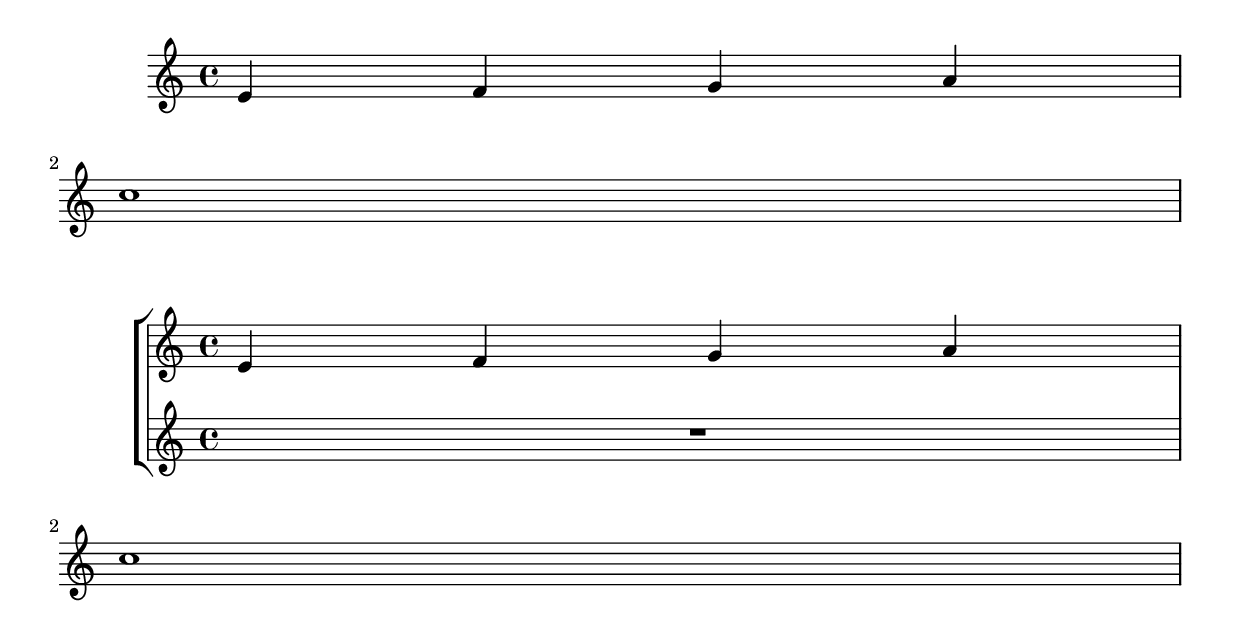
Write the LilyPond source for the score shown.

%% DO NOT EDIT this file manually; it is automatically
%% generated from LSR http://lsr.dsi.unimi.it
%% Make any changes in LSR itself, or in Documentation/snippets/new/ ,
%% and then run scripts/auxiliar/makelsr.py
%%
%% This file is in the public domain.
\version "2.17.25"

\header {
  lsrtags = "breaks, staff-notation, tweaks-and-overrides"

  texidoc = "
The first empty staff can also be removed from the score by setting the
@code{VerticalAxisGroup} property @code{remove-first}. This can be done
globally inside the @code{\\layout} block, or locally inside the
specific staff that should be removed.  In the latter case, you have to
specify the context (@code{Staff} applies only to the current staff) in
front of the property.

The lower staff of the second staff group is not removed, because the
setting applies only to the specific staff inside of which it is
written.

"
  doctitle = "Removing the first empty line"
} % begin verbatim


\layout {
  \context {
    \Staff \RemoveEmptyStaves
    % To use the setting globally, uncomment the following line:
    % \override VerticalAxisGroup.remove-first = ##t
  }
}
\new StaffGroup <<
  \new Staff \relative c' {
    e4 f g a \break
    c1
  }
  \new Staff {
    % To use the setting globally, comment this line,
    % uncomment the line in the \layout block above
    \override Staff.VerticalAxisGroup.remove-first = ##t
    R1 \break
    R
  }
>>
\new StaffGroup <<
  \new Staff \relative c' {
    e4 f g a \break
    c1
  }
  \new Staff {
    R1 \break
    R
  }
>>
